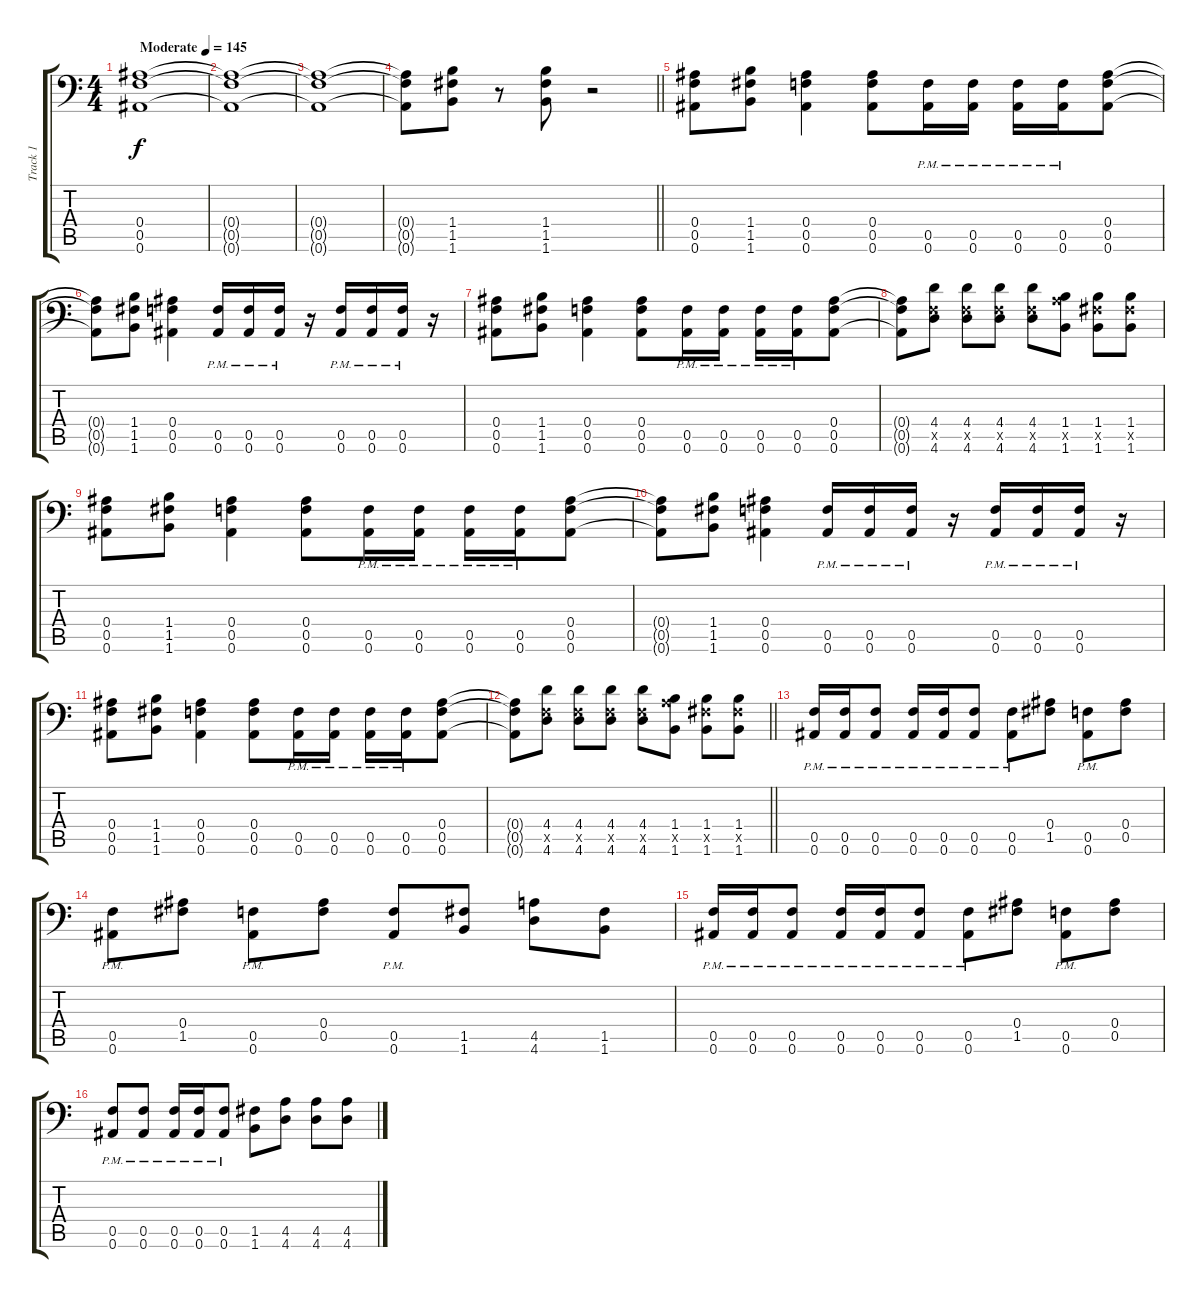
\track ("Track 1" "Track 1") {instrument distortionguitar}
\staff {score tabs}
\tuning (C4 G3 Eb3 Bb2 F2 Bb1) {hide}
\ts (4 4)
\section ("" "")
\tempo (145 "Moderate")
\clef f4
\ks c
(0.4 0.5 0.6).1{dy f instrument distortionguitar} |
(0.4{t} 0.5{t} 0.6{t}).1 |
(0.4{t} 0.5{t} 0.6{t}).1 |
\barLineRight lightlight
(0.4{t} 0.5{t} 0.6{t}).8 (1.4 1.5 1.6).8 r.8 (1.4 1.5 1.6).8 r.2 |
\section ("" "")
(0.4 0.5 0.6).8 (1.4 1.5 1.6).8 (0.4 0.5 0.6).4 (0.4 0.5 0.6).8 (0.5{pm} 0.6{pm}).16 (0.5{pm} 0.6{pm}).16 (0.5{pm} 0.6{pm}).16 (0.5{pm} 0.6{pm}).16 (0.4 0.5 0.6).8 |
(0.4{t} 0.5{t} 0.6{t}).8 (1.4 1.5 1.6).8 (0.4 0.5 0.6).4 (0.5{pm} 0.6{pm}).16 (0.5{pm} 0.6{pm}).16 (0.5{pm} 0.6{pm}).16 r.16 (0.5{pm} 0.6{pm}).16 (0.5{pm} 0.6{pm}).16 (0.5{pm} 0.6{pm}).16 r.16 |
(0.4 0.5 0.6).8 (1.4 1.5 1.6).8 (0.4 0.5 0.6).4 (0.4 0.5 0.6).8 (0.5{pm} 0.6{pm}).16 (0.5{pm} 0.6{pm}).16 (0.5{pm} 0.6{pm}).16 (0.5{pm} 0.6{pm}).16 (0.4 0.5 0.6).8 |
(0.4{t} 0.5{t} 0.6{t}).8 (4.4 0.5{x} 4.6).8 (4.4 0.5{x} 4.6).8 (4.4 0.5{x} 4.6).8 (4.4 0.5{x} 4.6).8 (1.4 4.5{x} 1.6).8 (1.4 1.5{x} 1.6).8 (1.4 1.5{x} 1.6).8 |
(0.4 0.5 0.6).8 (1.4 1.5 1.6).8 (0.4 0.5 0.6).4 (0.4 0.5 0.6).8 (0.5{pm} 0.6{pm}).16 (0.5{pm} 0.6{pm}).16 (0.5{pm} 0.6{pm}).16 (0.5{pm} 0.6{pm}).16 (0.4 0.5 0.6).8 |
(0.4{t} 0.5{t} 0.6{t}).8 (1.4 1.5 1.6).8 (0.4 0.5 0.6).4 (0.5{pm} 0.6{pm}).16 (0.5{pm} 0.6{pm}).16 (0.5{pm} 0.6{pm}).16 r.16 (0.5{pm} 0.6{pm}).16 (0.5{pm} 0.6{pm}).16 (0.5{pm} 0.6{pm}).16 r.16 |
(0.4 0.5 0.6).8 (1.4 1.5 1.6).8 (0.4 0.5 0.6).4 (0.4 0.5 0.6).8 (0.5{pm} 0.6{pm}).16 (0.5{pm} 0.6{pm}).16 (0.5{pm} 0.6{pm}).16 (0.5{pm} 0.6{pm}).16 (0.4 0.5 0.6).8 |
\barLineRight lightlight
(0.4{t} 0.5{t} 0.6{t}).8 (4.4 0.5{x} 4.6).8 (4.4 0.5{x} 4.6).8 (4.4 0.5{x} 4.6).8 (4.4 0.5{x} 4.6).8 (1.4 4.5{x} 1.6).8 (1.4 1.5{x} 1.6).8 (1.4 1.5{x} 1.6).8 |
\section ("" "")
(0.5{pm} 0.6{pm}).16 (0.5{pm} 0.6{pm}).16 (0.5{pm} 0.6{pm}).8 (0.5{pm} 0.6{pm}).16 (0.5{pm} 0.6{pm}).16 (0.5{pm} 0.6{pm}).8 (0.5{pm} 0.6{pm}).8 (0.4 1.5).8 (0.5{pm} 0.6{pm}).8 (0.4 0.5).8 |
(0.5{pm} 0.6{pm}).8 (0.4 1.5).8 (0.5{pm} 0.6{pm}).8 (0.4 0.5).8 (0.5{pm} 0.6{pm}).8 (1.5 1.6).8 (4.5 4.6).8 (1.5 1.6).8 |
(0.5{pm} 0.6{pm}).16 (0.5{pm} 0.6{pm}).16 (0.5{pm} 0.6{pm}).8 (0.5{pm} 0.6{pm}).16 (0.5{pm} 0.6{pm}).16 (0.5{pm} 0.6{pm}).8 (0.5{pm} 0.6{pm}).8 (0.4 1.5).8 (0.5{pm} 0.6{pm}).8 (0.4 0.5).8 |
(0.5{pm} 0.6{pm}).8 (0.5{pm} 0.6{pm}).8 (0.5{pm} 0.6{pm}).16 (0.5{pm} 0.6{pm}).16 (0.5{pm} 0.6{pm}).8 (1.5 1.6).8 (4.5 4.6).8 (4.5 4.6).8 (4.5 4.6).8
